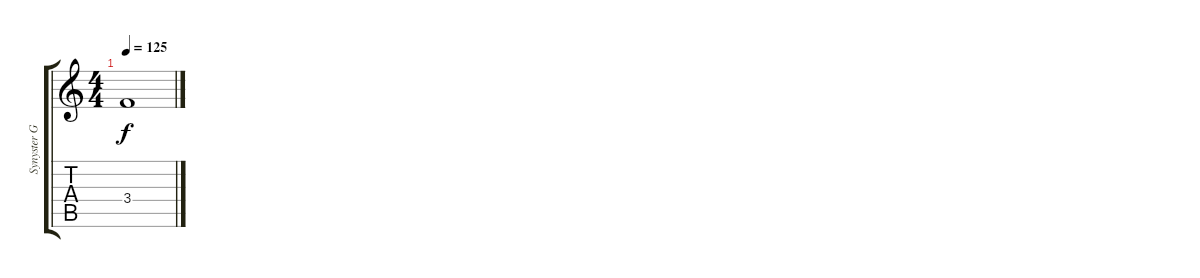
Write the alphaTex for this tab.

\track ("Synyster Gates Duet" "Synyster G") {instrument distortionguitar}
\staff {score tabs}
\tuning (E4 B3 G3 D3 A2 D2) {hide}
\ts (4 4)
\tempo 125
\clef g2
\ks c
3.4{t}.1{dy f}
